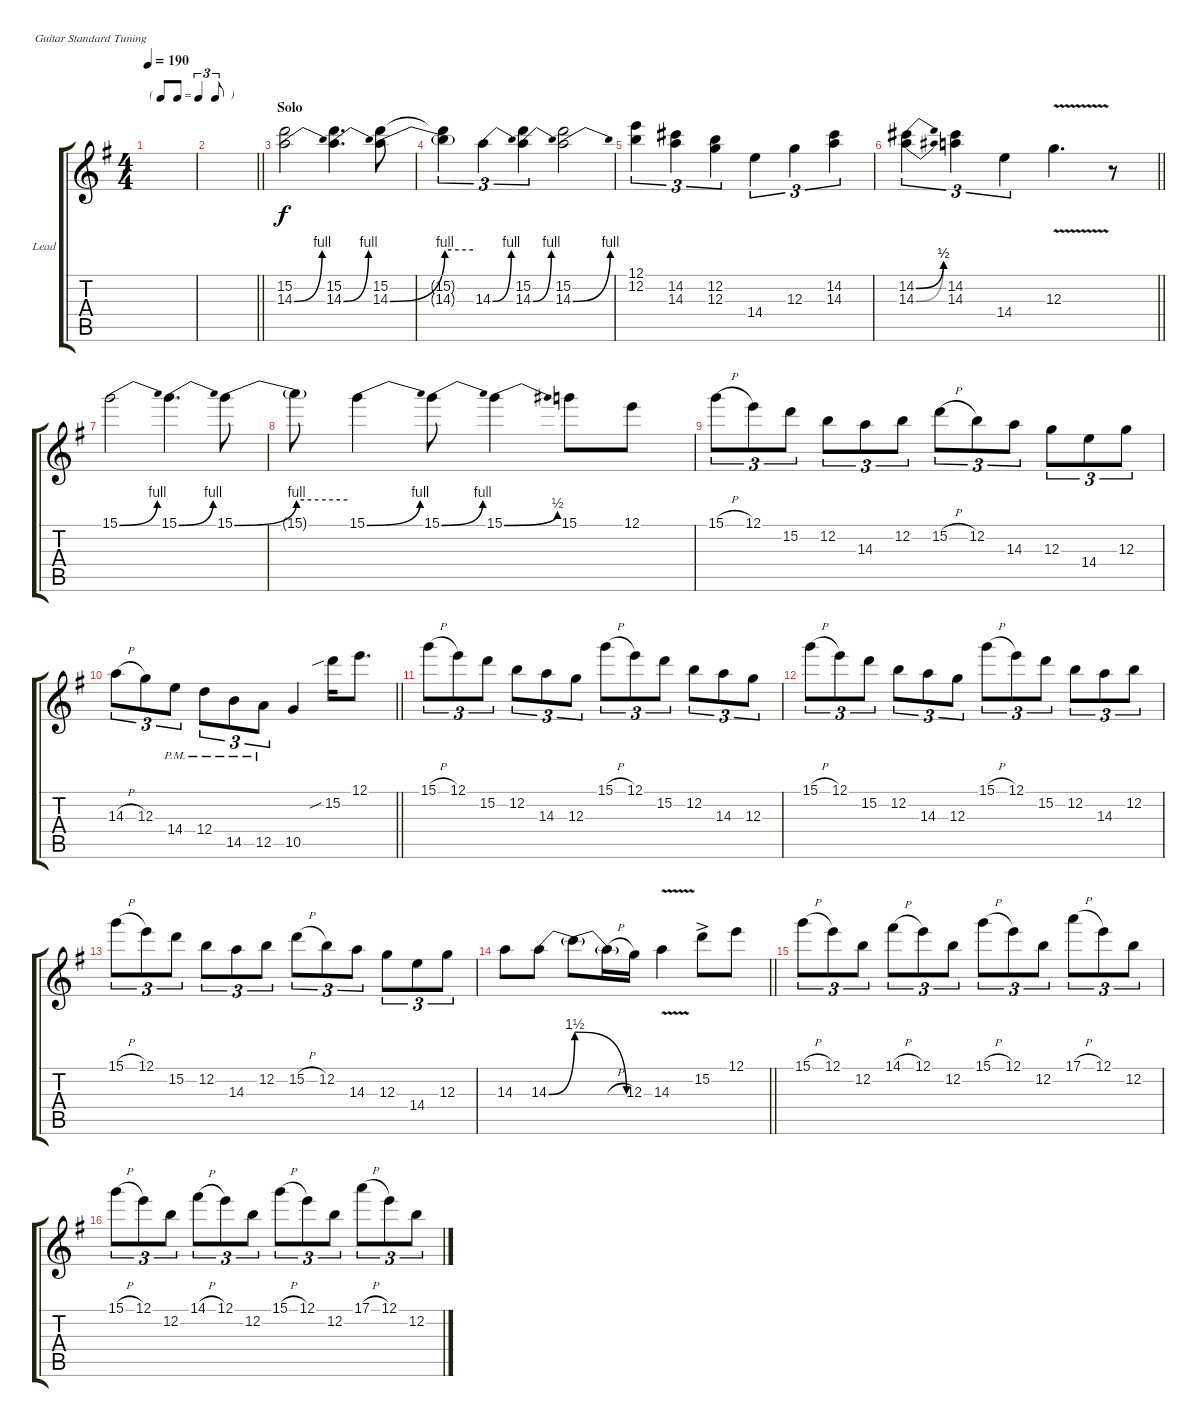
\bracketExtendMode groupsimilarinstruments
\firstSystemTrackNameOrientation horizontal
\otherSystemsTrackNameOrientation horizontal
\track ("Guitar Lead" "Lead") {instrument distortionguitar}
\staff {score tabs}
\tuning (E4 B3 G3 D3 A2 E2)
\ts (4 4)
\tf triplet8th
\tempo 190
\clef g2
\ks g
|
\barLineRight lightlight
|
\section ("" "Solo")
(15.2 14.3{be (bend 0 0 60 4)}).2 (15.2 14.3{be (bend 0 0 60 4)}).4{d} (15.2 14.3{be (bend 0 0 60 4)}).8 |
(15.2{t} 14.3{be (hold 0 4 60 4) t}).4{tu (3 2)} 14.3{be (bend 0 0 60 4)}.4{tu (3 2)} (15.2 14.3{be (bend 0 0 60 4)}).4{tu (3 2)} (15.2 14.3{be (bend 0 0 60 4)}).2 |
(12.1 12.2).4{tu (3 2)} (14.2 14.3).4{tu (3 2)} (12.2 12.3).4{tu (3 2)} 14.4.4{tu (3 2)} 12.3.4{tu (3 2)} (14.2 14.3).4{tu (3 2)} |
\barLineRight lightlight
(14.2{be (bend 0 0 60 2)} 14.3{be (bend 0 0 60 2)}).4{tu (3 2)} (14.2 14.3).4{tu (3 2)} 14.4.4{tu (3 2)} 12.3{v}.4{d} r.8 |
15.1{be (bend 0 0 60 4)}.2 15.1{be (bend 0 0 60 4)}.4{d} 15.1{be (bend 0 0 60 4)}.8 |
15.1{be (hold 0 4 60 4) t}.8 15.1{be (bend 0 0 60 4)}.4 15.1{be (bend 0 0 60 4)}.8 15.1{be (bend 0 0 60 2)}.4 15.1.8 12.1.8 |
15.1{h}.8{tu (3 2)} 12.1.8{tu (3 2)} 15.2.8{tu (3 2)} 12.2.8{tu (3 2)} 14.3.8{tu (3 2)} 12.2.8{tu (3 2)} 15.2{h}.8{tu (3 2)} 12.2.8{tu (3 2)} 14.3.8{tu (3 2)} 12.3.8{tu (3 2)} 14.4.8{tu (3 2)} 12.3.8{tu (3 2)} |
\barLineRight lightlight
14.3{h}.8{tu (3 2)} 12.3.8{tu (3 2)} 14.4{pm}.8{tu (3 2)} 12.4{pm}.8{tu (3 2)} 14.5{pm}.8{tu (3 2)} 12.5{pm}.8{tu (3 2)} 10.5.4 15.2{sib}.16 12.1.8{d} |
15.1{h}.8{tu (3 2)} 12.1.8{tu (3 2)} 15.2.8{tu (3 2)} 12.2.8{tu (3 2)} 14.3.8{tu (3 2)} 12.3.8{tu (3 2)} 15.1{h}.8{tu (3 2)} 12.1.8{tu (3 2)} 15.2.8{tu (3 2)} 12.2.8{tu (3 2)} 14.3.8{tu (3 2)} 12.3.8{tu (3 2)} |
15.1{h}.8{tu (3 2)} 12.1.8{tu (3 2)} 15.2.8{tu (3 2)} 12.2.8{tu (3 2)} 14.3.8{tu (3 2)} 12.3.8{tu (3 2)} 15.1{h}.8{tu (3 2)} 12.1.8{tu (3 2)} 15.2.8{tu (3 2)} 12.2.8{tu (3 2)} 14.3.8{tu (3 2)} 12.2.8{tu (3 2)} |
15.1{h}.8{tu (3 2)} 12.1.8{tu (3 2)} 15.2.8{tu (3 2)} 12.2.8{tu (3 2)} 14.3.8{tu (3 2)} 12.2.8{tu (3 2)} 15.2{h}.8{tu (3 2)} 12.2.8{tu (3 2)} 14.3.8{tu (3 2)} 12.3.8{tu (3 2)} 14.4.8{tu (3 2)} 12.3.8{tu (3 2)} |
\barLineRight lightlight
14.3.8 14.3{be (bend 0 0 60 6)}.8 14.3{be (release 0 6 60 0) t}.8 14.3{h t}.16 12.3.16 14.3{v}.4 15.2{ac}.8 12.1.8 |
15.1{h}.8{tu (3 2)} 12.1.8{tu (3 2)} 12.2.8{tu (3 2)} 14.1{h}.8{tu (3 2)} 12.1.8{tu (3 2)} 12.2.8{tu (3 2)} 15.1{h}.8{tu (3 2)} 12.1.8{tu (3 2)} 12.2.8{tu (3 2)} 17.1{h}.8{tu (3 2)} 12.1.8{tu (3 2)} 12.2.8{tu (3 2)} |
15.1{h}.8{tu (3 2)} 12.1.8{tu (3 2)} 12.2.8{tu (3 2)} 14.1{h}.8{tu (3 2)} 12.1.8{tu (3 2)} 12.2.8{tu (3 2)} 15.1{h}.8{tu (3 2)} 12.1.8{tu (3 2)} 12.2.8{tu (3 2)} 17.1{h}.8{tu (3 2)} 12.1.8{tu (3 2)} 12.2.8{tu (3 2)}
